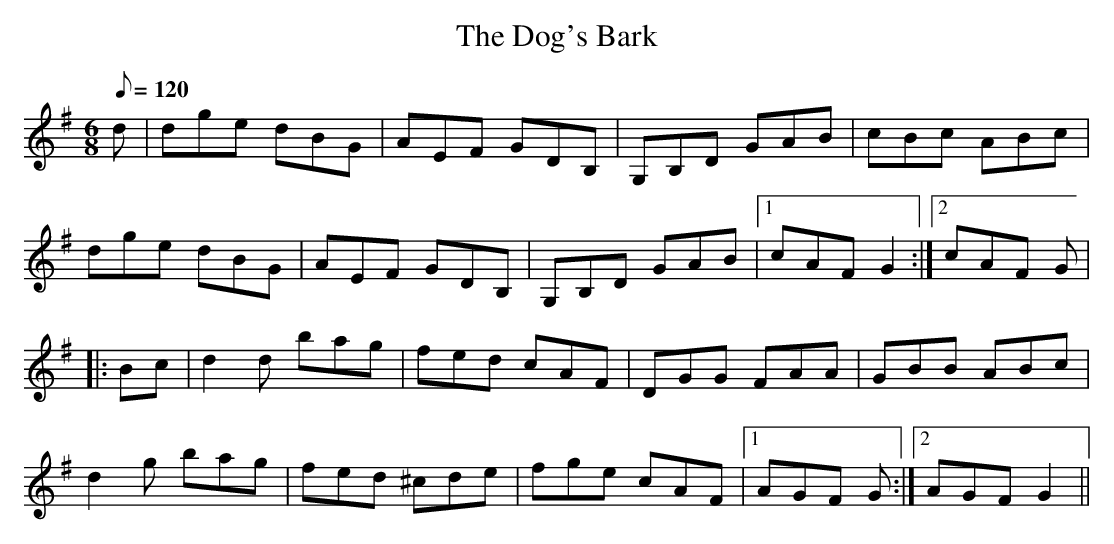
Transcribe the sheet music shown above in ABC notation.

X:1
T:Dog's Bark, The
M:6/8
L:1/8
Q:120
K:G
d|dge dBG|AEF GDB,|G,B,D GAB|cBc ABc|!
dge dBG|AEF GDB,|G,B,D GAB|1 cAF G2:|2 cAF G|!
|:Bc|d2d bag|fed cAF|DGG FAA|GBB ABc|!
d2g bag|fed ^cde|fge cAF|1 AGF G:|2 AGF G2||!
